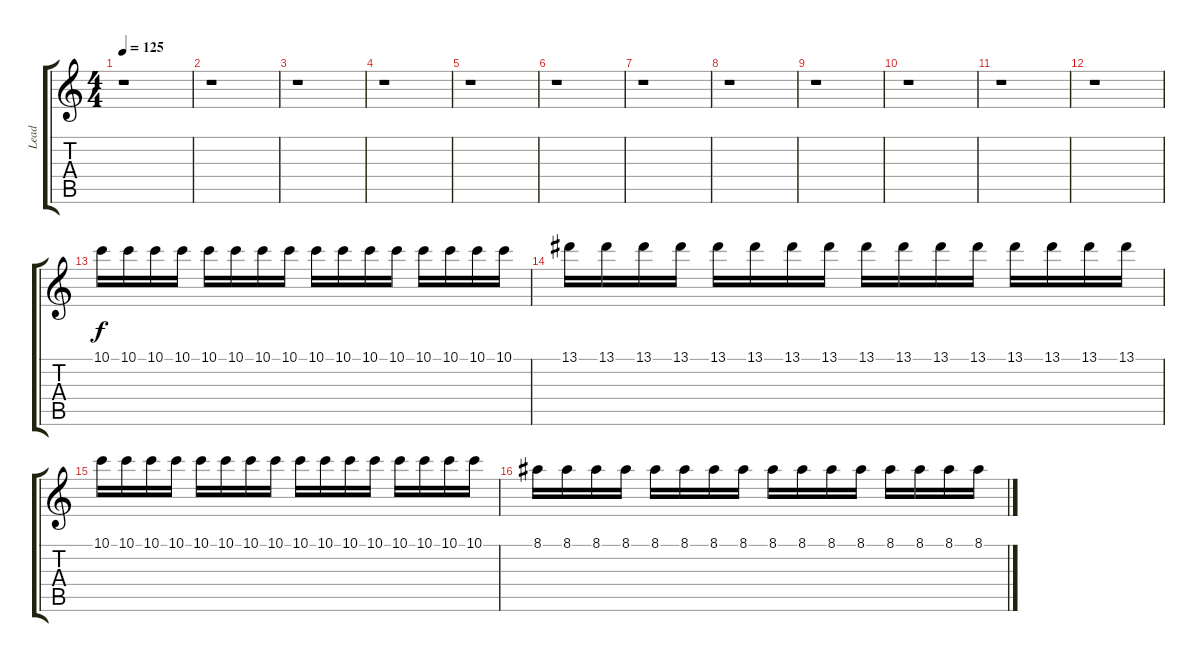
\track ("Lead" "Lead") {instrument distortionguitar}
\staff {score tabs}
\tuning (D4 A3 F3 C3 G2 C2) {hide}
\ts (4 4)
\tempo 125
\clef g2
\ks c
r.1{dy f} |
r.1 |
r.1 |
r.1 |
r.1 |
r.1 |
r.1 |
r.1 |
r.1 |
r.1 |
r.1 |
r.1 |
10.1.16 10.1.16 10.1.16 10.1.16 10.1.16 10.1.16 10.1.16 10.1.16 10.1.16 10.1.16 10.1.16 10.1.16 10.1.16 10.1.16 10.1.16 10.1.16 |
13.1.16 13.1.16 13.1.16 13.1.16 13.1.16 13.1.16 13.1.16 13.1.16 13.1.16 13.1.16 13.1.16 13.1.16 13.1.16 13.1.16 13.1.16 13.1.16 |
10.1.16 10.1.16 10.1.16 10.1.16 10.1.16 10.1.16 10.1.16 10.1.16 10.1.16 10.1.16 10.1.16 10.1.16 10.1.16 10.1.16 10.1.16 10.1.16 |
8.1.16 8.1.16 8.1.16 8.1.16 8.1.16 8.1.16 8.1.16 8.1.16 8.1.16 8.1.16 8.1.16 8.1.16 8.1.16 8.1.16 8.1.16 8.1.16
